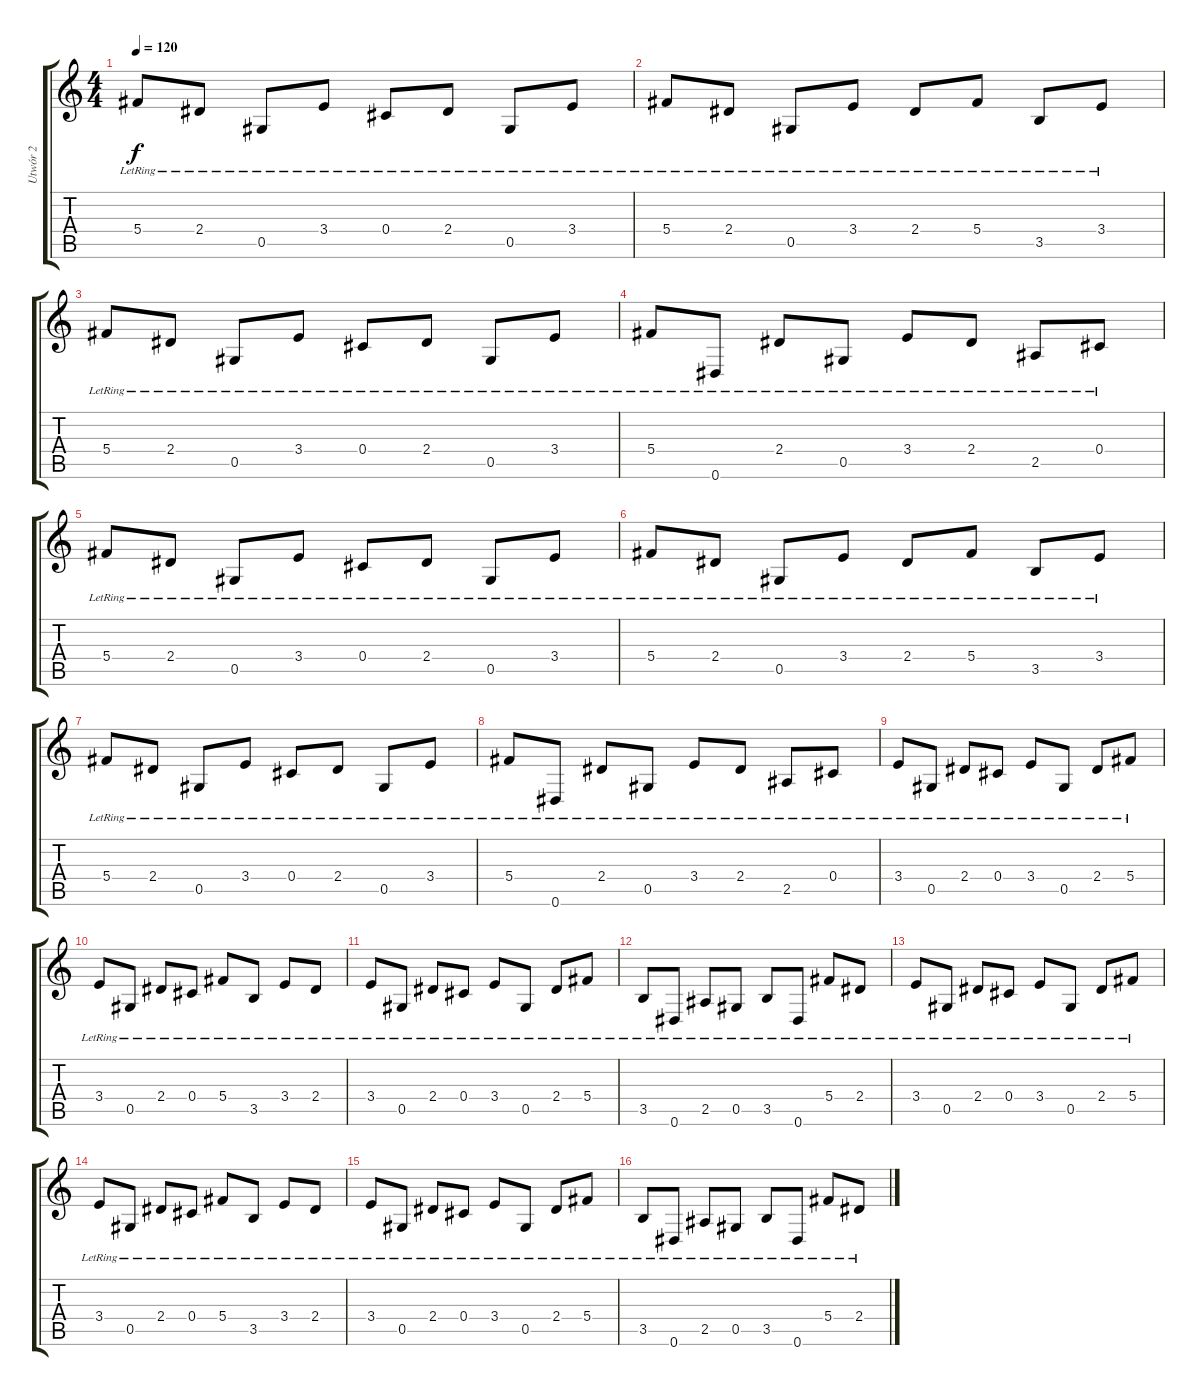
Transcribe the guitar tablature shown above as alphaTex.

\track ("Utwór 2" "Utwór 2") {instrument acousticguitarnylon}
\staff {score tabs}
\tuning (Eb4 Bb3 Gb3 Db3 Ab2 Eb2) {hide}
\ts (4 4)
\tempo 120
\clef g2
\ks c
5.4{lr}.8{dy f instrument acousticguitarsteel} 2.4{lr}.8 0.5{lr}.8 3.4{lr}.8 0.4{lr}.8 2.4{lr}.8 0.5{lr}.8 3.4{lr}.8 |
5.4{lr}.8 2.4{lr}.8 0.5{lr}.8 3.4{lr}.8 2.4{lr}.8 5.4{lr}.8 3.5{lr}.8 3.4{lr}.8 |
5.4{lr}.8{instrument acousticguitarsteel} 2.4{lr}.8 0.5{lr}.8 3.4{lr}.8 0.4{lr}.8 2.4{lr}.8 0.5{lr}.8 3.4{lr}.8 |
5.4{lr}.8 0.6{lr}.8 2.4{lr}.8 0.5{lr}.8 3.4{lr}.8 2.4{lr}.8 2.5{lr}.8 0.4{lr}.8 |
5.4{lr}.8{instrument acousticguitarsteel} 2.4{lr}.8 0.5{lr}.8 3.4{lr}.8 0.4{lr}.8 2.4{lr}.8 0.5{lr}.8 3.4{lr}.8 |
5.4{lr}.8 2.4{lr}.8 0.5{lr}.8 3.4{lr}.8 2.4{lr}.8 5.4{lr}.8 3.5{lr}.8 3.4{lr}.8 |
5.4{lr}.8{instrument acousticguitarsteel} 2.4{lr}.8 0.5{lr}.8 3.4{lr}.8 0.4{lr}.8 2.4{lr}.8 0.5{lr}.8 3.4{lr}.8 |
5.4{lr}.8 0.6{lr}.8 2.4{lr}.8 0.5{lr}.8 3.4{lr}.8 2.4{lr}.8 2.5{lr}.8 0.4{lr}.8 |
3.4{lr}.8 0.5{lr}.8 2.4{lr}.8 0.4{lr}.8 3.4{lr}.8 0.5{lr}.8 2.4{lr}.8 5.4{lr}.8 |
3.4{lr}.8 0.5{lr}.8 2.4{lr}.8 0.4{lr}.8 5.4{lr}.8 3.5{lr}.8 3.4{lr}.8 2.4{lr}.8 |
3.4{lr}.8 0.5{lr}.8 2.4{lr}.8 0.4{lr}.8 3.4{lr}.8 0.5{lr}.8 2.4{lr}.8 5.4{lr}.8 |
3.5{lr}.8 0.6{lr}.8 2.5{lr}.8 0.5{lr}.8 3.5{lr}.8 0.6{lr}.8 5.4{lr}.8 2.4{lr}.8 |
3.4{lr}.8 0.5{lr}.8 2.4{lr}.8 0.4{lr}.8 3.4{lr}.8 0.5{lr}.8 2.4{lr}.8 5.4{lr}.8 |
3.4{lr}.8 0.5{lr}.8 2.4{lr}.8 0.4{lr}.8 5.4{lr}.8 3.5{lr}.8 3.4{lr}.8 2.4{lr}.8 |
3.4{lr}.8 0.5{lr}.8 2.4{lr}.8 0.4{lr}.8 3.4{lr}.8 0.5{lr}.8 2.4{lr}.8 5.4{lr}.8 |
3.5{lr}.8 0.6{lr}.8 2.5{lr}.8 0.5{lr}.8 3.5{lr}.8 0.6{lr}.8 5.4{lr}.8 2.4{lr}.8
